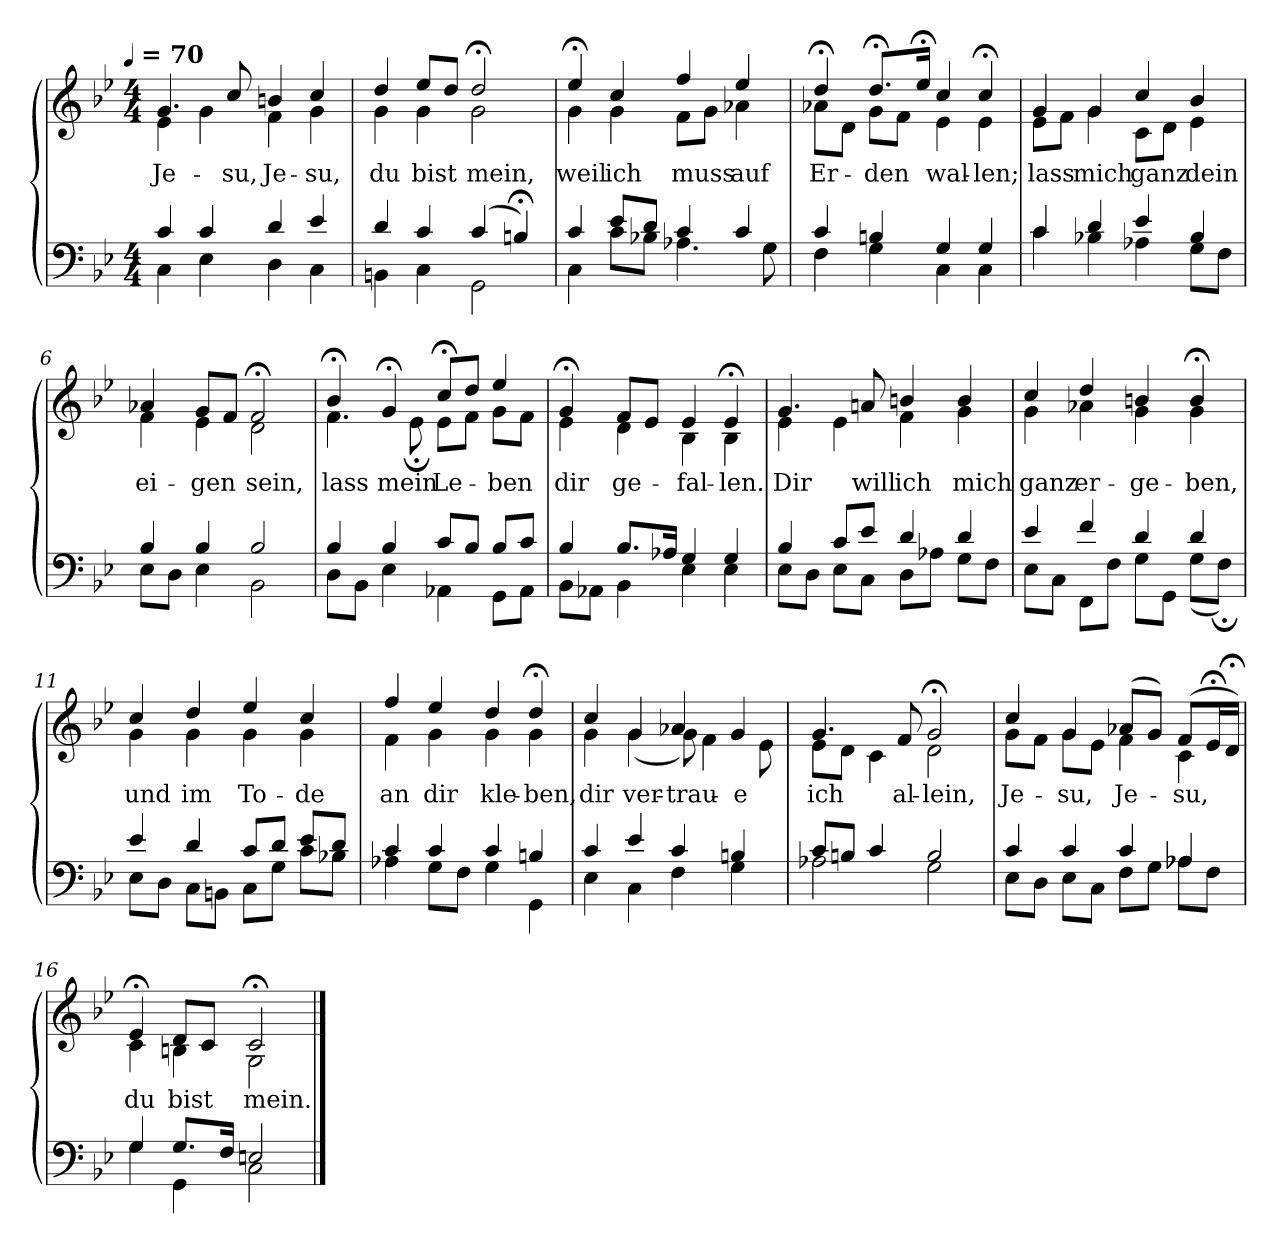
**kern	**kern	**text	**dynam
*part1	*part1	*part1	*part1
*staff2	*staff1	*staff1	*staff1/2
*clefF4	*clefG2	*	*
*k[b-e-]	*k[b-e-]	*	*
!!LO:TX:omd:t=[quarter] = 70
*M4/4	*M4/4	*	*
*MM70	*MM70	*	*
=1	=1	=1	=1
*^	*^	*	*
4c	4C	4.g	4e-	Je-	.
4c	4E-	.	4g	.	.
.	.	8cc	.	-su,	.
4d	4D	4bn	4f	Je-	.
4e-	4C	4cc	4g	-su,	.
=2	=2	=2	=2	=2	=2
4d	4BBn	4dd	4g	du	.
4c	4C	8ee-L	4g	-bist	.
.	.	8ddJ	.	.	.
(4c	2GG	2dd;<	2g	mein,	.
4Bn;<)	.	.	.	.	.
=3	=3	=3	=3	=3	=3
4c	4C	4ee-;<	4g	weil	.
8e-L	8cL	4cc	4g	ich	.
8dJ	8B-XJ	.	.	.	.
4c	4.A-X	4ff	8fL	muss	.
.	.	.	8gJ	.	.
4c	.	4ee-	4a-X	auf	.
.	8G	.	.	.	.
=4	=4	=4	=4	=4	=4
4c	4F	4dd;<	8a-XL	Er-	.
.	.	.	8dJ	.	.
4Bn	4G	8.dd;<L	8gL	-den	.
.	.	.	8fJ	.	.
.	.	16ee-;<Jk	.	.	.
4G	4C	4cc	4e-	wal-	.
4G	4C	4cc;<	4e-	-len;	.
=5	=5	=5	=5	=5	=5
*	*	*MM68	*	*	*
4c	4c	4g	8e-L	lass	.
.	.	.	8fJ	.	.
4d	4B-X	4g	4g	mich	♩ = 69
4e-	4A-X	4cc	8cL	ganz	♩ = 70
.	.	.	8dJ	.	.
4B-	8GL	4b-	4e-	dein	♩ = 71
.	8FJ	.	.	.	.
=6	=6	=6	=6	=6	=6
4B-	8E-L	4a-X	4f	ei-	.
.	8DJ	.	.	.	.
4B-	4E-	8gL	4e-	-gen	.
.	.	8fJ	.	.	.
2B-	2BB-	2f;<	2d	sein,	.
!!LO:LB:g=z	!!
=7	=7	=7	=7	=7	=7
*	*	*MM75	*	*	*
4B-	8DL	4b-;<	4.f	lass	.
.	8BB-J	.	.	.	.
4B-	4E-	4g;<	.	mein	.
.	.	.	8e-;	.	.
8cL	4AA-X	8cc;<L	8e-L	Le-	♩ = 73
8B-J	.	8ddJ	8fJ	.	.
8B-L	8GGL	4ee-	8gL	-ben	♩ = 70
8cJ	8AA-J	.	8fJ	.	.
=8	=8	=8	=8	=8	=8
4B-	8BB-L	4g;<	4e-	dir	.
.	8AA-XJ	.	.	.	.
8.B-L	4BB-	8fL	4d	ge-	.
.	.	8e-J	.	.	.
16A-XJk	.	.	.	.	.
4G	4E-	4e-	4B-	-fal-	♩ = 60
4G	4E-	4e-;<	4B-	-len.	.
=9	=9	=9	=9	=9	=9
*	*	*MM69	*	*	*
4B-	8E-L	4.g	4e-	Dir	.
.	8DJ	.	.	.	.
8cL	8E-L	.	4e-	.	.
8e-J	8CJ	8an	.	will	.
4d	8DL	4bn	4f	ich	.
.	8A-XJ	.	.	.	.
4d	8GL	4b	4g	mich	.
.	8FJ	.	.	.	.
=10	=10	=10	=10	=10	=10
4e-	8E-L	4cc	4g	ganz	.
.	8CJ	.	.	.	.
4f	8FFL	4dd	4a-X	er-	.
.	8FJ	.	.	.	.
4d	8GL	4bn	4g	-ge-	♩ = 63
.	8GGJ	.	.	.	.
4d	(8GL	4b;<	4g	-ben,	♩ = 61
.	8F;J)	.	.	.	.
!!LO:LB:g=z	!!
=11	=11	=11	=11	=11	=11
*	*	*MM68	*	*	*
4e-	8E-L	4cc	4g	und	.
.	8DJ	.	.	.	.
4d	8CL	4dd	4g	im	♩ = 67
.	8BBnJ	.	.	.	.
8cL	8CL	4ee-	4g	To-	♩ = 66
8dJ	8GJ	.	.	.	.
8e-L	8cL	4cc	4g	-de	.
8dJ	8B-XJ	.	.	.	.
=12	=12	=12	=12	=12	=12
*	*	*MM61	*	*	*
4c	4A-X	4ff	4f	an	.
4c	8GL	4ee-	4g	dir	♩ = 62
.	8FJ	.	.	.	.
4c	4G	4dd	4g	kle-	.
4Bn	4GG	4dd;<	4g	-ben,	.
=13	=13	=13	=13	=13	=13
4c	4E-	4cc	4g	dir	.
4e-	4C	4g	(4g	ver-	.
4c	4F	4a-X	8g)	-trau-	.
.	.	.	4f	.	.
4Bn	4G	4g	.	-e	.
.	.	.	8e-	.	.
=14	=14	=14	=14	=14	=14
*	*	*MM58	*	*	*
8cL	2A-X	4.g	8e-L	ich	.
8BnJ	.	.	8dJ	.	.
4c	.	.	4c	.	.
.	.	8f	.	al-	♩ = 57
2B	2G	2g;<	2d	-lein,	♩ = 58
=15	=15	=15	=15	=15	=15
*	*	*MM56	*	*	*
4c	8E-L	4cc	8gL	Je-	.
.	8DJ	.	8fJ	.	.
4c	8E-L	4g	8gL	-su,	♩ = 57
.	8CJ	.	8e-J	.	.
4c	8FL	(8a-XL	4f	Je-	♩ = 54
.	8GJ	8gJ)	.	.	.
4A-X	8A-L	(8fL	4c	-su,	♩ = 51
.	8FJ	16e-;<L	.	.	♩ = 45
.	.	16d;<JJ)	.	.	.
=16	=16	=16	=16	=16	=16
4G	4G	4e-;<	4c	du	.
8.GL	4GG	8dL	4Bn	bist	.
.	.	8cJ	.	.	♩ = 40
16FJk	.	.	.	.	.
2En	2C	2c;<	2G	mein.	.
*v	*v	*	*	*	*
*	*v	*v	*	*
==	==	==	==
*-	*-	*-	*-
